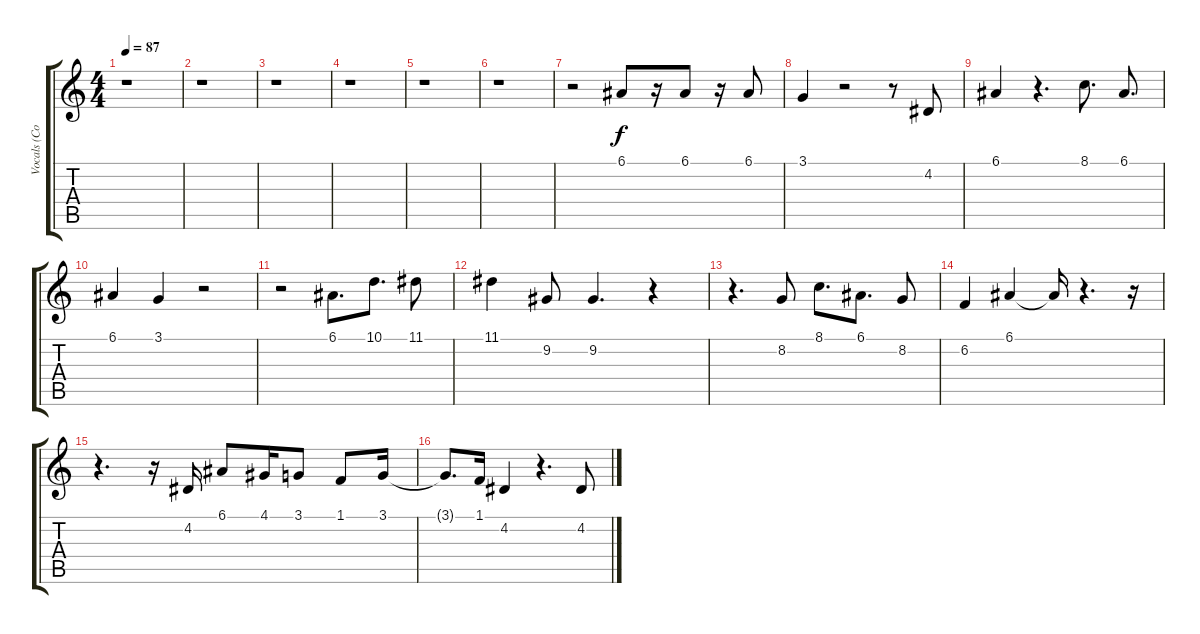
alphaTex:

\track ("Vocals (Collins)" "Vocals (Co") {instrument voiceoohs}
\staff {score tabs}
\tuning (E4 B3 G3 D3 A2 E2) {hide}
\ts (4 4)
\tempo 87
\clef g2
\ks c
r.1{dy f} |
r.1 |
r.1 |
r.1 |
r.1 |
r.1 |
r.2 6.1.8{volume 16} r.16 6.1.8 r.16 6.1.8 |
3.1.4 r.2 r.8 4.2.8 |
6.1.4 r.4{d} 8.1.8{d} 6.1.8{d} |
6.1.4 3.1.4 r.2 |
r.2 6.1.8{d} 10.1.8{d} 11.1.8 |
11.1.4 9.2.8 9.2.4{d} r.4 |
r.4{d} 8.2.8 8.1.8{d} 6.1.8{d} 8.2.8 |
6.2.4 6.1.4 6.1{t}.16 r.4{d} r.16 |
r.4{d} r.16 4.2.16 6.1.8 4.1.16 3.1.8 1.1.8 3.1.16 |
3.1{t}.8{d} 1.1.16 4.2.4 r.4{d} 4.2.8
